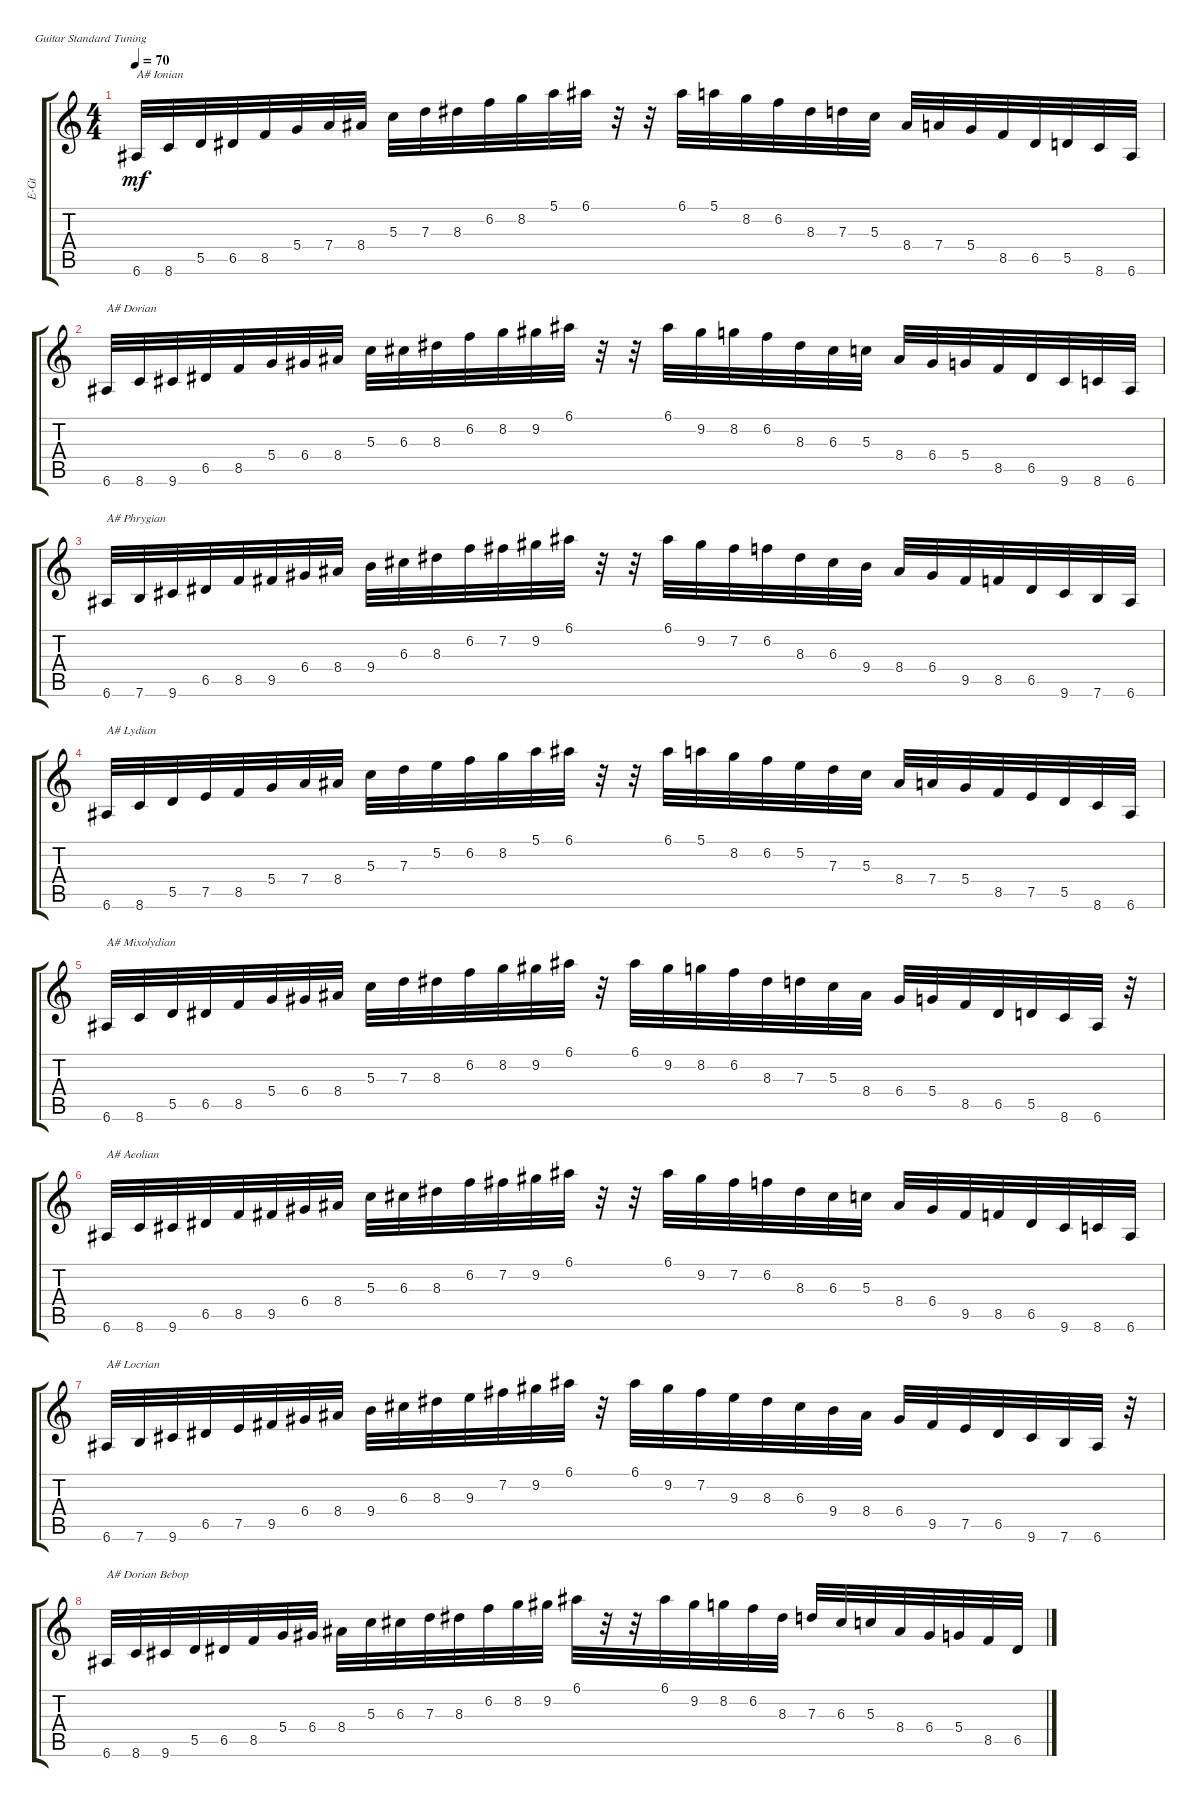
\defaultSystemsLayout 4
\bracketExtendMode groupsimilarinstruments
\otherSystemsTrackNameOrientation horizontal
\track ("Electric Guitar" "E-Gt") {instrument overdrivenguitar}
\staff {score tabs}
\tuning (E4 B3 G3 D3 A2 E2)
\ts (4 4)
\tempo 70
\clef g2
\ks c
6.6{acc #}.32{txt "A# Ionian" dy mf beam Up} 8.6.32{beam Up} 5.5.32{beam Up} 6.5{acc #}.32{beam Up} 8.5.32{beam Up} 5.4.32{beam Up} 7.4.32{beam Up} 8.4{acc #}.32{beam Up} 5.3.32{beam Down} 7.3.32{beam Down} 8.3{acc #}.32{beam Down} 6.2.32{beam Down} 8.2.32{beam Down} 5.1.32{beam Down} 6.1{acc #}.32{beam Down} r.32{beam Down} r.32{beam Down} 6.1{acc #}.32{beam Down} 5.1.32{beam Down} 8.2.32{beam Down} 6.2.32{beam Down} 8.3{acc #}.32{beam Down} 7.3.32{beam Down} 5.3.32{beam Down} 8.4{acc #}.32{beam Up} 7.4.32{beam Up} 5.4.32{beam Up} 8.5.32{beam Up} 6.5{acc #}.32{beam Up} 5.5.32{beam Up} 8.6.32{beam Up} 6.6{acc #}.32{beam Up} |
6.6{acc #}.32{txt "A# Dorian" beam Up} 8.6.32{beam Up} 9.6{acc #}.32{beam Up} 6.5{acc #}.32{beam Up} 8.5.32{beam Up} 5.4.32{beam Up} 6.4{acc #}.32{beam Up} 8.4{acc #}.32{beam Up} 5.3.32{beam Down} 6.3{acc #}.32{beam Down} 8.3{acc #}.32{beam Down} 6.2.32{beam Down} 8.2.32{beam Down} 9.2{acc #}.32{beam Down} 6.1{acc #}.32{beam Down} r.32{beam Down} r.32{beam Down} 6.1{acc #}.32{beam Down} 9.2{acc #}.32{beam Down} 8.2.32{beam Down} 6.2.32{beam Down} 8.3{acc #}.32{beam Down} 6.3{acc #}.32{beam Down} 5.3.32{beam Down} 8.4{acc #}.32{beam Up} 6.4{acc #}.32{beam Up} 5.4.32{beam Up} 8.5.32{beam Up} 6.5{acc #}.32{beam Up} 9.6{acc #}.32{beam Up} 8.6.32{beam Up} 6.6{acc #}.32{beam Up} |
6.6{acc #}.32{txt "A# Phrygian" beam Up} 7.6.32{beam Up} 9.6{acc #}.32{beam Up} 6.5{acc #}.32{beam Up} 8.5.32{beam Up} 9.5{acc #}.32{beam Up} 6.4{acc #}.32{beam Up} 8.4{acc #}.32{beam Up} 9.4.32{beam Down} 6.3{acc #}.32{beam Down} 8.3{acc #}.32{beam Down} 6.2.32{beam Down} 7.2{acc #}.32{beam Down} 9.2{acc #}.32{beam Down} 6.1{acc #}.32{beam Down} r.32{beam Down} r.32{beam Down} 6.1{acc #}.32{beam Down} 9.2{acc #}.32{beam Down} 7.2{acc #}.32{beam Down} 6.2.32{beam Down} 8.3{acc #}.32{beam Down} 6.3{acc #}.32{beam Down} 9.4.32{beam Down} 8.4{acc #}.32{beam Up} 6.4{acc #}.32{beam Up} 9.5{acc #}.32{beam Up} 8.5.32{beam Up} 6.5{acc #}.32{beam Up} 9.6{acc #}.32{beam Up} 7.6.32{beam Up} 6.6{acc #}.32{beam Up} |
6.6{acc #}.32{txt "A# Lydian" beam Up} 8.6.32{beam Up} 5.5.32{beam Up} 7.5.32{beam Up} 8.5.32{beam Up} 5.4.32{beam Up} 7.4.32{beam Up} 8.4{acc #}.32{beam Up} 5.3.32{beam Down} 7.3.32{beam Down} 5.2.32{beam Down} 6.2.32{beam Down} 8.2.32{beam Down} 5.1.32{beam Down} 6.1{acc #}.32{beam Down} r.32{beam Down} r.32{beam Down} 6.1{acc #}.32{beam Down} 5.1.32{beam Down} 8.2.32{beam Down} 6.2.32{beam Down} 5.2.32{beam Down} 7.3.32{beam Down} 5.3.32{beam Down} 8.4{acc #}.32{beam Up} 7.4.32{beam Up} 5.4.32{beam Up} 8.5.32{beam Up} 7.5.32{beam Up} 5.5.32{beam Up} 8.6.32{beam Up} 6.6{acc #}.32{beam Up} |
6.6{acc #}.32{txt "A# Mixolydian" beam Up} 8.6.32{beam Up} 5.5.32{beam Up} 6.5{acc #}.32{beam Up} 8.5.32{beam Up} 5.4.32{beam Up} 6.4{acc #}.32{beam Up} 8.4{acc #}.32{beam Up} 5.3.32{beam Down} 7.3.32{beam Down} 8.3{acc #}.32{beam Down} 6.2.32{beam Down} 8.2.32{beam Down} 9.2{acc #}.32{beam Down} 6.1{acc #}.32{beam Down} r.32{beam Down} 6.1{acc #}.32{beam Down} 9.2{acc #}.32{beam Down} 8.2.32{beam Down} 6.2.32{beam Down} 8.3{acc #}.32{beam Down} 7.3.32{beam Down} 5.3.32{beam Down} 8.4{acc #}.32{beam Down} 6.4{acc #}.32{beam Up} 5.4.32{beam Up} 8.5.32{beam Up} 6.5{acc #}.32{beam Up} 5.5.32{beam Up} 8.6.32{beam Up} 6.6{acc #}.32{beam Up} r.32{beam Down} |
6.6{acc #}.32{txt "A# Aeolian" beam Up} 8.6.32{beam Up} 9.6{acc #}.32{beam Up} 6.5{acc #}.32{beam Up} 8.5.32{beam Up} 9.5{acc #}.32{beam Up} 6.4{acc #}.32{beam Up} 8.4{acc #}.32{beam Up} 5.3.32{beam Down} 6.3{acc #}.32{beam Down} 8.3{acc #}.32{beam Down} 6.2.32{beam Down} 7.2{acc #}.32{beam Down} 9.2{acc #}.32{beam Down} 6.1{acc #}.32{beam Down} r.32{beam Down} r.32{beam Down} 6.1{acc #}.32{beam Down} 9.2{acc #}.32{beam Down} 7.2{acc #}.32{beam Down} 6.2.32{beam Down} 8.3{acc #}.32{beam Down} 6.3{acc #}.32{beam Down} 5.3.32{beam Down} 8.4{acc #}.32{beam Up} 6.4{acc #}.32{beam Up} 9.5{acc #}.32{beam Up} 8.5.32{beam Up} 6.5{acc #}.32{beam Up} 9.6{acc #}.32{beam Up} 8.6.32{beam Up} 6.6{acc #}.32{beam Up} |
6.6{acc #}.32{txt "A# Locrian" beam Up} 7.6.32{beam Up} 9.6{acc #}.32{beam Up} 6.5{acc #}.32{beam Up} 7.5.32{beam Up} 9.5{acc #}.32{beam Up} 6.4{acc #}.32{beam Up} 8.4{acc #}.32{beam Up} 9.4.32{beam Down} 6.3{acc #}.32{beam Down} 8.3{acc #}.32{beam Down} 9.3.32{beam Down} 7.2{acc #}.32{beam Down} 9.2{acc #}.32{beam Down} 6.1{acc #}.32{beam Down} r.32{beam Down} 6.1{acc #}.32{beam Down} 9.2{acc #}.32{beam Down} 7.2{acc #}.32{beam Down} 9.3.32{beam Down} 8.3{acc #}.32{beam Down} 6.3{acc #}.32{beam Down} 9.4.32{beam Down} 8.4{acc #}.32{beam Down} 6.4{acc #}.32{beam Up} 9.5{acc #}.32{beam Up} 7.5.32{beam Up} 6.5{acc #}.32{beam Up} 9.6{acc #}.32{beam Up} 7.6.32{beam Up} 6.6{acc #}.32{beam Up} r.32{beam Down} |
6.6{acc #}.32{txt "A# Dorian Bebop" beam Up} 8.6.32{beam Up} 9.6{acc #}.32{beam Up} 5.5.32{beam Up} 6.5{acc #}.32{beam Up} 8.5.32{beam Up} 5.4.32{beam Up} 6.4{acc #}.32{beam Up} 8.4{acc #}.32{beam Down} 5.3.32{beam Down} 6.3{acc #}.32{beam Down} 7.3.32{beam Down} 8.3{acc #}.32{beam Down} 6.2.32{beam Down} 8.2.32{beam Down} 9.2{acc #}.32{beam Down} 6.1{acc #}.32{beam Down} r.32{beam Down} r.32{beam Down} 6.1{acc #}.32{beam Down} 9.2{acc #}.32{beam Down} 8.2.32{beam Down} 6.2.32{beam Down} 8.3{acc #}.32{beam Down} 7.3.32{beam Up} 6.3{acc #}.32{beam Up} 5.3.32{beam Up} 8.4{acc #}.32{beam Up} 6.4{acc #}.32{beam Up} 5.4.32{beam Up} 8.5.32{beam Up} 6.5{acc #}.32{beam Up}
